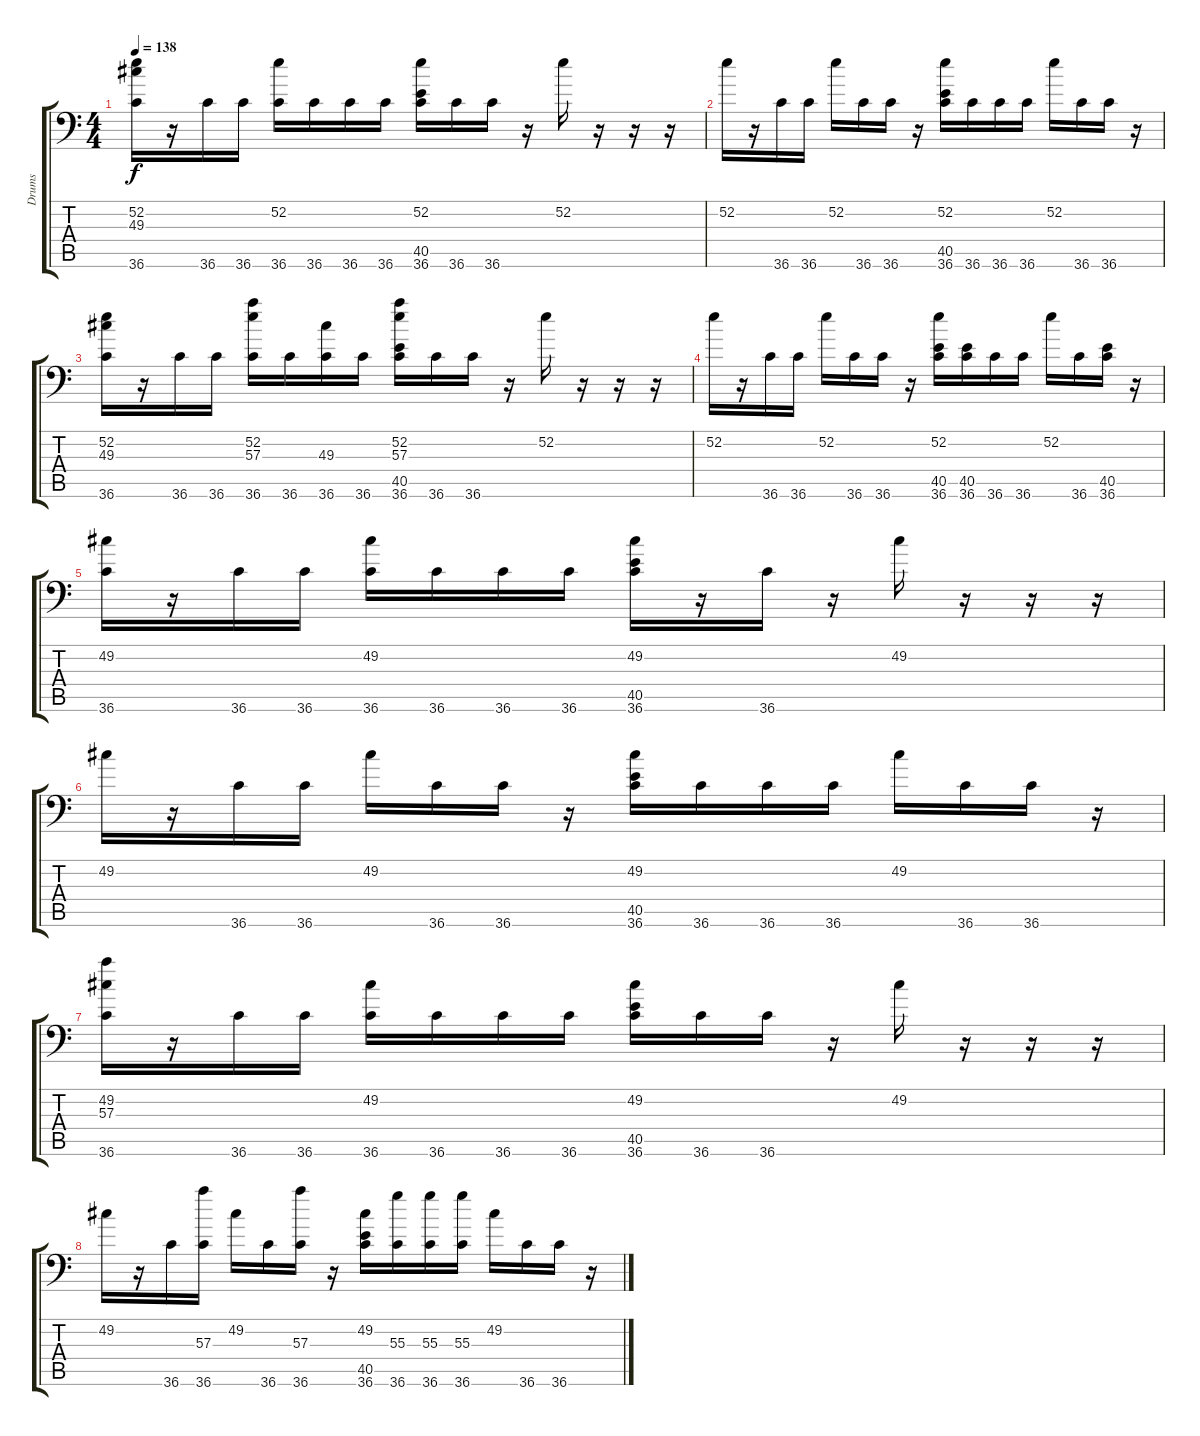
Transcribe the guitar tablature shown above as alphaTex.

\track ("Drums" "Drums") {instrument acousticgrandpiano}
\staff {score tabs}
\tuning (C-1 C-1 C-1 C-1 C-1 C-1) {hide}
\ts (4 4)
\tempo 138
\clef f4
\ks c
(52.2 49.3 36.6).16{dy f} r.16 36.6.16 36.6.16 (52.2 36.6).16 36.6.16 36.6.16 36.6.16 (52.2 40.5 36.6).16 36.6.16 36.6.16 r.16 52.2.16 r.16 r.16 r.16 |
52.2.16 r.16 36.6.16 36.6.16 52.2.16 36.6.16 36.6.16 r.16 (52.2 40.5 36.6).16 36.6.16 36.6.16 36.6.16 52.2.16 36.6.16 36.6.16 r.16 |
(52.2 49.3 36.6).16 r.16 36.6.16 36.6.16 (52.2 57.3 36.6).16 36.6.16 (49.3 36.6).16 36.6.16 (52.2 57.3 40.5 36.6).16 36.6.16 36.6.16 r.16 52.2.16 r.16 r.16 r.16 |
52.2.16 r.16 36.6.16 36.6.16 52.2.16 36.6.16 36.6.16 r.16 (52.2 40.5 36.6).16 (40.5 36.6).16 36.6.16 36.6.16 52.2.16 36.6.16 (40.5 36.6).16 r.16 |
(49.2 36.6).16 r.16 36.6.16 36.6.16 (49.2 36.6).16 36.6.16 36.6.16 36.6.16 (49.2 40.5 36.6).16 r.16 36.6.16 r.16 49.2.16 r.16 r.16 r.16 |
49.2.16 r.16 36.6.16 36.6.16 49.2.16 36.6.16 36.6.16 r.16 (49.2 40.5 36.6).16 36.6.16 36.6.16 36.6.16 49.2.16 36.6.16 36.6.16 r.16 |
(49.2 57.3 36.6).16 r.16 36.6.16 36.6.16 (49.2 36.6).16 36.6.16 36.6.16 36.6.16 (49.2 40.5 36.6).16 36.6.16 36.6.16 r.16 49.2.16 r.16 r.16 r.16 |
49.2.16 r.16 36.6.16 (57.3 36.6).16 49.2.16 36.6.16 (57.3 36.6).16 r.16 (49.2 40.5 36.6).16 (55.3 36.6).16 (55.3 36.6).16 (55.3 36.6).16 49.2.16 36.6.16 36.6.16 r.16
